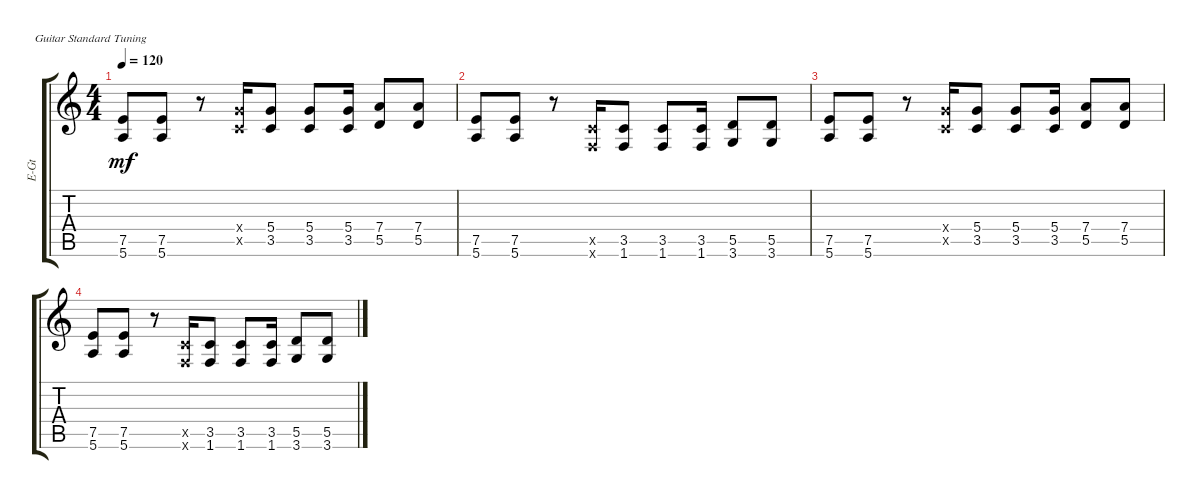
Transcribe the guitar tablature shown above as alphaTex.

\defaultSystemsLayout 4
\bracketExtendMode groupsimilarinstruments
\otherSystemsTrackNameOrientation horizontal
\track ("Electric Guitar" "E-Gt") {instrument overdrivenguitar}
\staff {score tabs}
\tuning (E4 B3 G3 D3 A2 E2)
\ts (4 4)
\tempo 120
\clef g2
\ks c
(5.6 7.5).8{dy mf beam Up} (7.5 5.6).8{beam Up} r.8{beam Up} (3.5{x} 5.4{x}).16{beam Up} (5.4 3.5).8{beam Up} (3.5 5.4).8{beam Up} (5.4 3.5).16{beam Up} (7.4 5.5).8{beam Up} (7.4 5.5).8{beam Up} |
(5.6 7.5).8{beam Up} (7.5 5.6).8{beam Up} r.8{beam Up} (3.5{x} 1.6{x}).16{beam Up} (3.5 1.6).8{beam Up} (3.5 1.6).8{beam Up} (3.5 1.6).16{beam Up} (5.5 3.6).8{beam Up} (5.5 3.6).8{beam Up} |
(5.6 7.5).8{beam Up} (7.5 5.6).8{beam Up} r.8{beam Up} (3.5{x} 5.4{x}).16{beam Up} (5.4 3.5).8{beam Up} (3.5 5.4).8{beam Up} (5.4 3.5).16{beam Up} (7.4 5.5).8{beam Up} (7.4 5.5).8{beam Up} |
(5.6 7.5).8{beam Up} (7.5 5.6).8{beam Up} r.8{beam Up} (3.5{x} 1.6{x}).16{beam Up} (3.5 1.6).8{beam Up} (3.5 1.6).8{beam Up} (3.5 1.6).16{beam Up} (5.5 3.6).8{beam Up} (5.5 3.6).8{beam Up}
